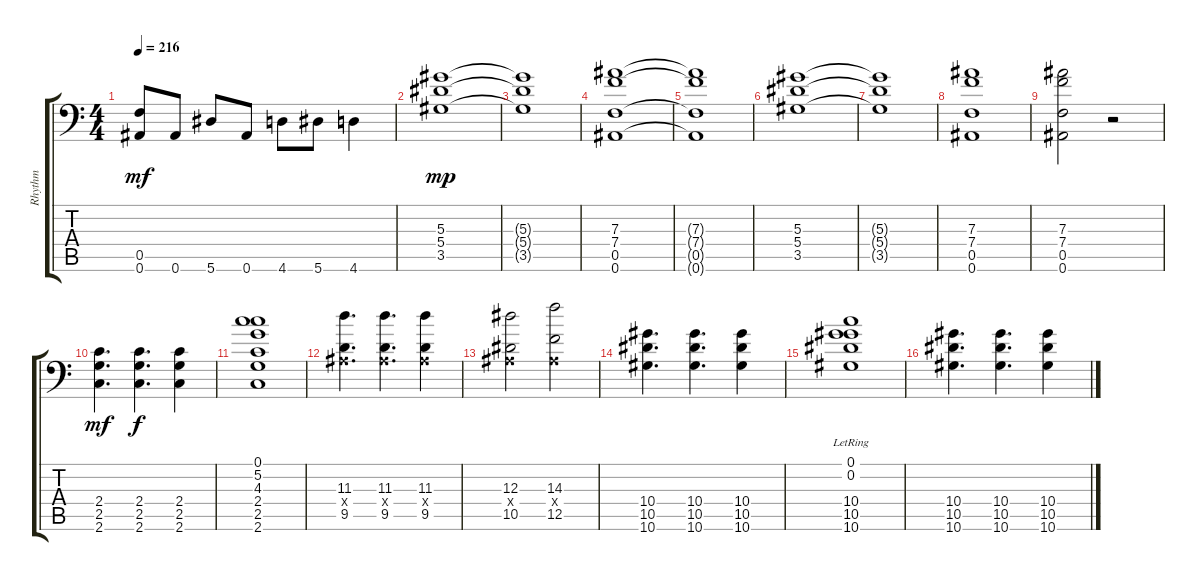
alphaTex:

\track ("Rhythm" "Rhythm") {instrument distortionguitar}
\staff {score tabs}
\tuning (C4 G3 Eb3 Bb2 F2 Bb1) {hide}
\ts (4 4)
\tempo 216
\clef f4
\ks c
(0.5{t} 0.6{t}).8{dy mf} 0.6.8 5.6.8 0.6.8 4.6.8 5.6.8 4.6.4 |
(5.3 5.4 3.5).1{dy mp} |
(5.3{t} 5.4{t} 3.5{t}).1 |
(7.3 7.4 0.5 0.6).1 |
(7.3{t} 7.4{t} 0.5{t} 0.6{t}).1 |
(5.3 5.4 3.5).1 |
(5.3{t} 5.4{t} 3.5{t}).1 |
(7.3 7.4 0.5 0.6).1 |
(7.3 7.4 0.5 0.6).2 r.2 |
(2.4 2.5 2.6).4{d dy mf} (2.4 2.5 2.6).4{d dy f} (2.4 2.5 2.6).4 |
(0.1 5.2 4.3 2.4 2.5 2.6).1 |
(11.3 0.4{x} 9.5).4{d} (11.3 0.4{x} 9.5).4{d} (11.3 0.4{x} 9.5).4 |
(12.3 0.4{x} 10.5).2 (14.3 0.4{x} 12.5).2 |
(10.4 10.5 10.6).4{d} (10.4 10.5 10.6).4{d} (10.4 10.5 10.6).4 |
(0.1{lr} 0.2 10.4 10.5 10.6).1 |
(10.4 10.5 10.6).4{d} (10.4 10.5 10.6).4{d} (10.4 10.5 10.6).4
